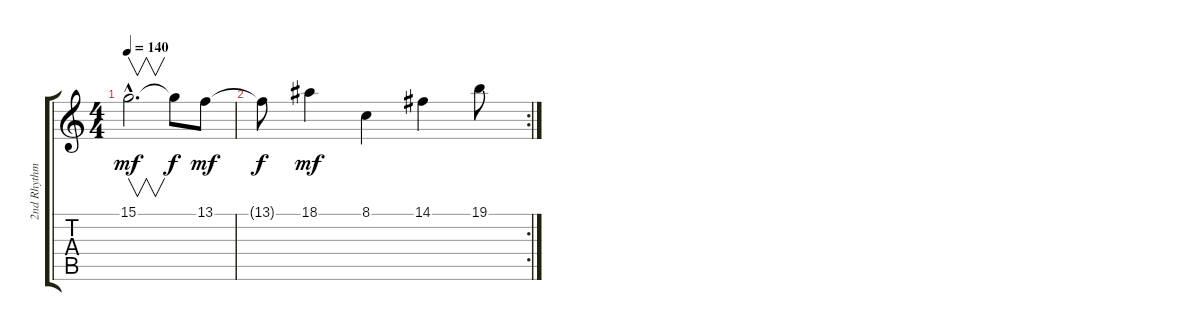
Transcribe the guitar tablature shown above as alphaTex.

\track ("2nd Rhythm" "2nd Rhythm") {instrument piccolo}
\staff {score tabs}
\tuning (E4 B3 G3 D3 A2 E2) {hide}
\ts (4 4)
\tempo 140
\clef g2
\ks c
15.1{hac}.2{v d dy mf} 15.1{t}.8{dy f} 13.1.8{dy mf} |
\rc 2
13.1{t}.8{dy f} 18.1.4{dy mf} 8.1.4 14.1.4 19.1.8
